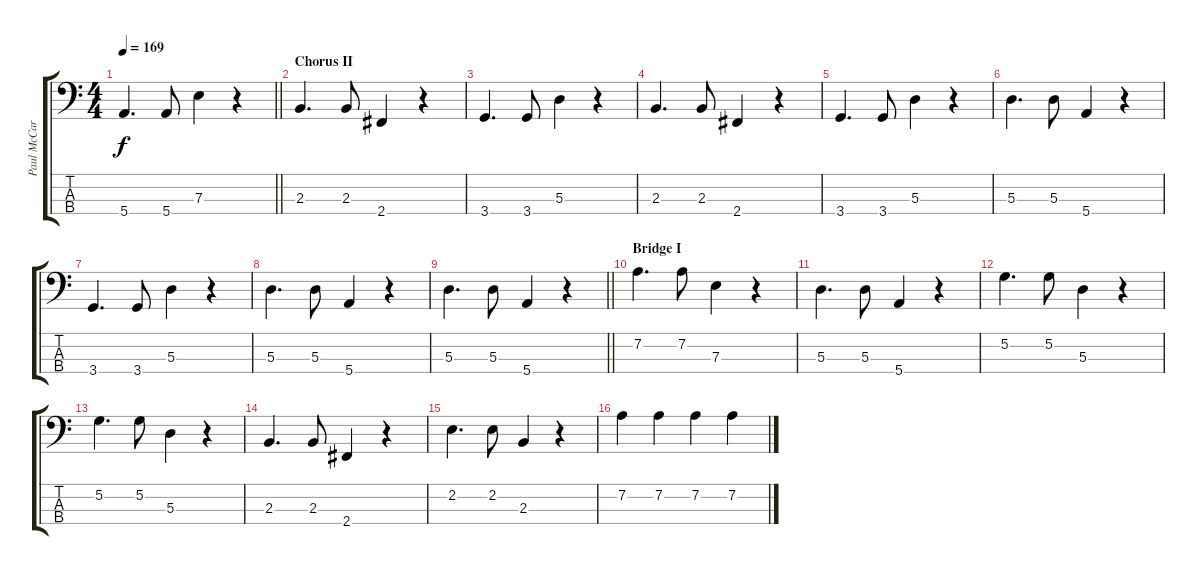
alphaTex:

\track ("Paul McCartney" "Paul McCar") {instrument electricbassfinger}
\staff {score tabs}
\tuning (G2 D2 A1 E1) {hide}
\ts (4 4)
\tempo 169
\clef f4
\barLineRight lightlight
\ks c
5.4.4{d dy f} 5.4.8 7.3.4 r.4 |
\section ("" "Chorus II")
2.3.4{d} 2.3.8 2.4.4 r.4 |
3.4.4{d} 3.4.8 5.3.4 r.4 |
2.3.4{d} 2.3.8 2.4.4 r.4 |
3.4.4{d} 3.4.8 5.3.4 r.4 |
5.3.4{d} 5.3.8 5.4.4 r.4 |
3.4.4{d} 3.4.8 5.3.4 r.4 |
5.3.4{d} 5.3.8 5.4.4 r.4 |
\barLineRight lightlight
5.3.4{d} 5.3.8 5.4.4 r.4 |
\section ("" "Bridge I")
7.2.4{d} 7.2.8 7.3.4 r.4 |
5.3.4{d} 5.3.8 5.4.4 r.4 |
5.2.4{d} 5.2.8 5.3.4 r.4 |
5.2.4{d} 5.2.8 5.3.4 r.4 |
2.3.4{d} 2.3.8 2.4.4 r.4 |
2.2.4{d} 2.2.8 2.3.4 r.4 |
7.2.4 7.2.4 7.2.4 7.2.4
